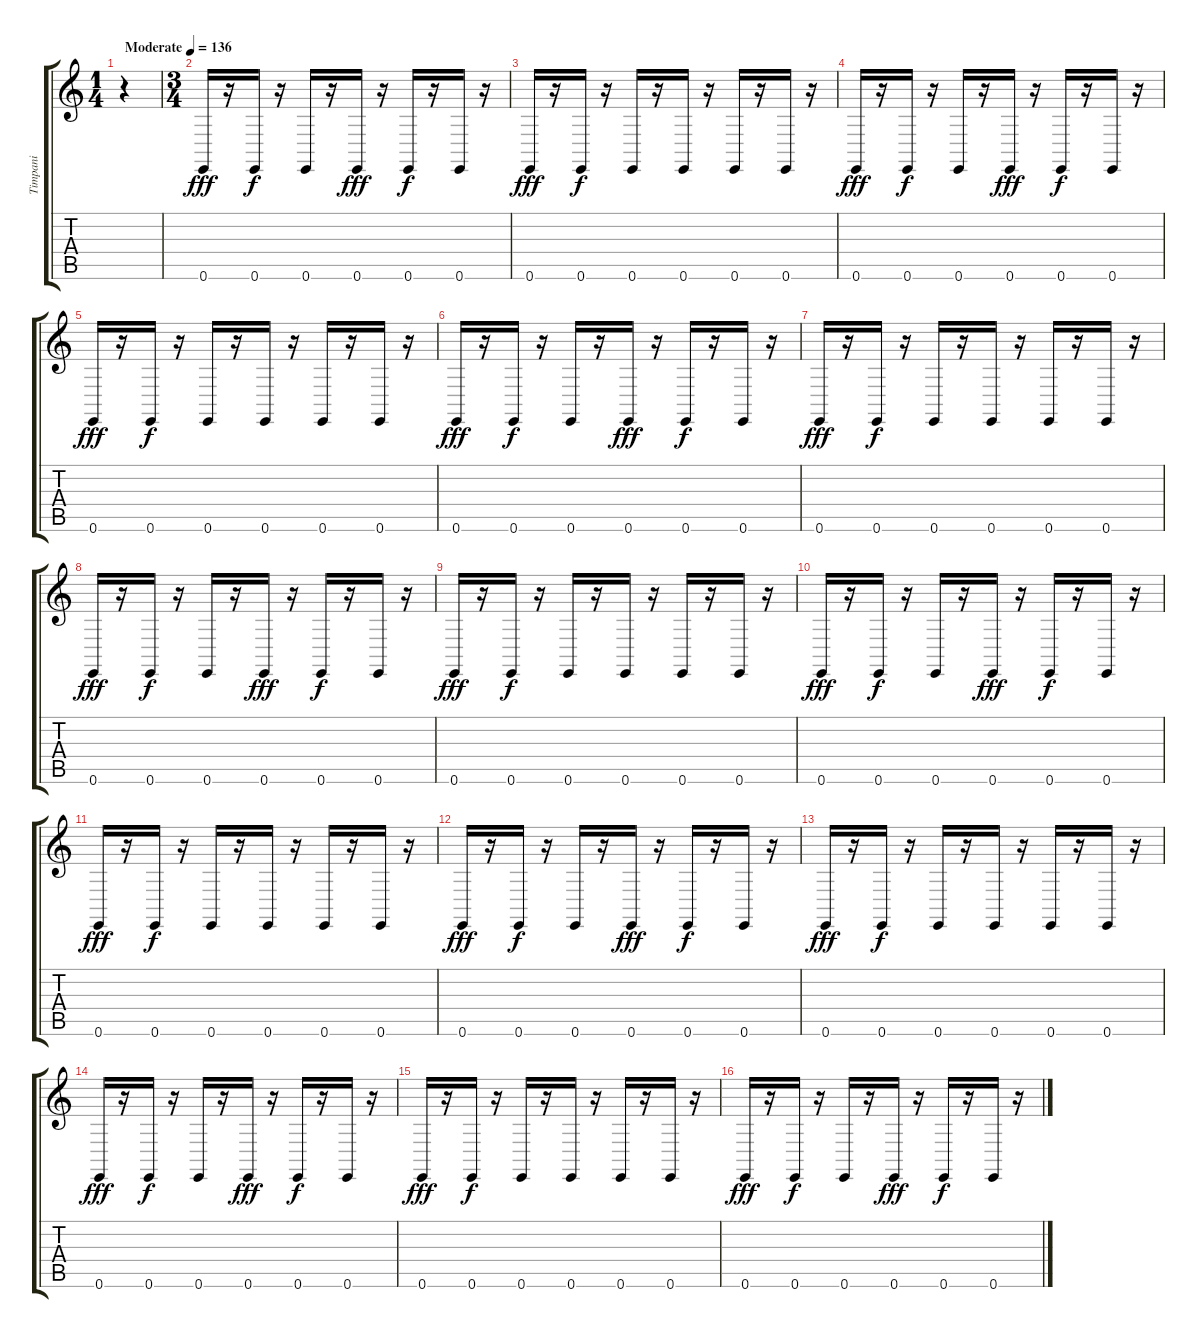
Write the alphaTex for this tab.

\track ("Timpani" "Timpani") {instrument timpani}
\staff {score tabs}
\tuning (E4 B3 G3 D3 A2 E2) {hide}
\ts (1 4)
\tempo (136 "Moderate")
\clef g2
\ks c
r.4{dy fff instrument timpani} |
\ts (3 4)
0.6.16 r.16 0.6.16{dy f} r.16 0.6.16 r.16 0.6.16{dy fff} r.16 0.6.16{dy f} r.16 0.6.16 r.16 |
0.6.16{dy fff} r.16 0.6.16{dy f} r.16 0.6.16 r.16 0.6.16 r.16 0.6.16 r.16 0.6.16 r.16 |
0.6.16{dy fff} r.16 0.6.16{dy f} r.16 0.6.16 r.16 0.6.16{dy fff} r.16 0.6.16{dy f} r.16 0.6.16 r.16 |
0.6.16{dy fff} r.16 0.6.16{dy f} r.16 0.6.16 r.16 0.6.16 r.16 0.6.16 r.16 0.6.16 r.16 |
0.6.16{dy fff} r.16 0.6.16{dy f} r.16 0.6.16 r.16 0.6.16{dy fff} r.16 0.6.16{dy f} r.16 0.6.16 r.16 |
0.6.16{dy fff} r.16 0.6.16{dy f} r.16 0.6.16 r.16 0.6.16 r.16 0.6.16 r.16 0.6.16 r.16 |
0.6.16{dy fff} r.16 0.6.16{dy f} r.16 0.6.16 r.16 0.6.16{dy fff} r.16 0.6.16{dy f} r.16 0.6.16 r.16 |
0.6.16{dy fff} r.16 0.6.16{dy f} r.16 0.6.16 r.16 0.6.16 r.16 0.6.16 r.16 0.6.16 r.16 |
0.6.16{dy fff} r.16 0.6.16{dy f} r.16 0.6.16 r.16 0.6.16{dy fff} r.16 0.6.16{dy f} r.16 0.6.16 r.16 |
0.6.16{dy fff} r.16 0.6.16{dy f} r.16 0.6.16 r.16 0.6.16 r.16 0.6.16 r.16 0.6.16 r.16 |
0.6.16{dy fff} r.16 0.6.16{dy f} r.16 0.6.16 r.16 0.6.16{dy fff} r.16 0.6.16{dy f} r.16 0.6.16 r.16 |
0.6.16{dy fff} r.16 0.6.16{dy f} r.16 0.6.16 r.16 0.6.16 r.16 0.6.16 r.16 0.6.16 r.16 |
0.6.16{dy fff} r.16 0.6.16{dy f} r.16 0.6.16 r.16 0.6.16{dy fff} r.16 0.6.16{dy f} r.16 0.6.16 r.16 |
0.6.16{dy fff} r.16 0.6.16{dy f} r.16 0.6.16 r.16 0.6.16 r.16 0.6.16 r.16 0.6.16 r.16 |
0.6.16{dy fff} r.16 0.6.16{dy f} r.16 0.6.16 r.16 0.6.16{dy fff} r.16 0.6.16{dy f} r.16 0.6.16 r.16
